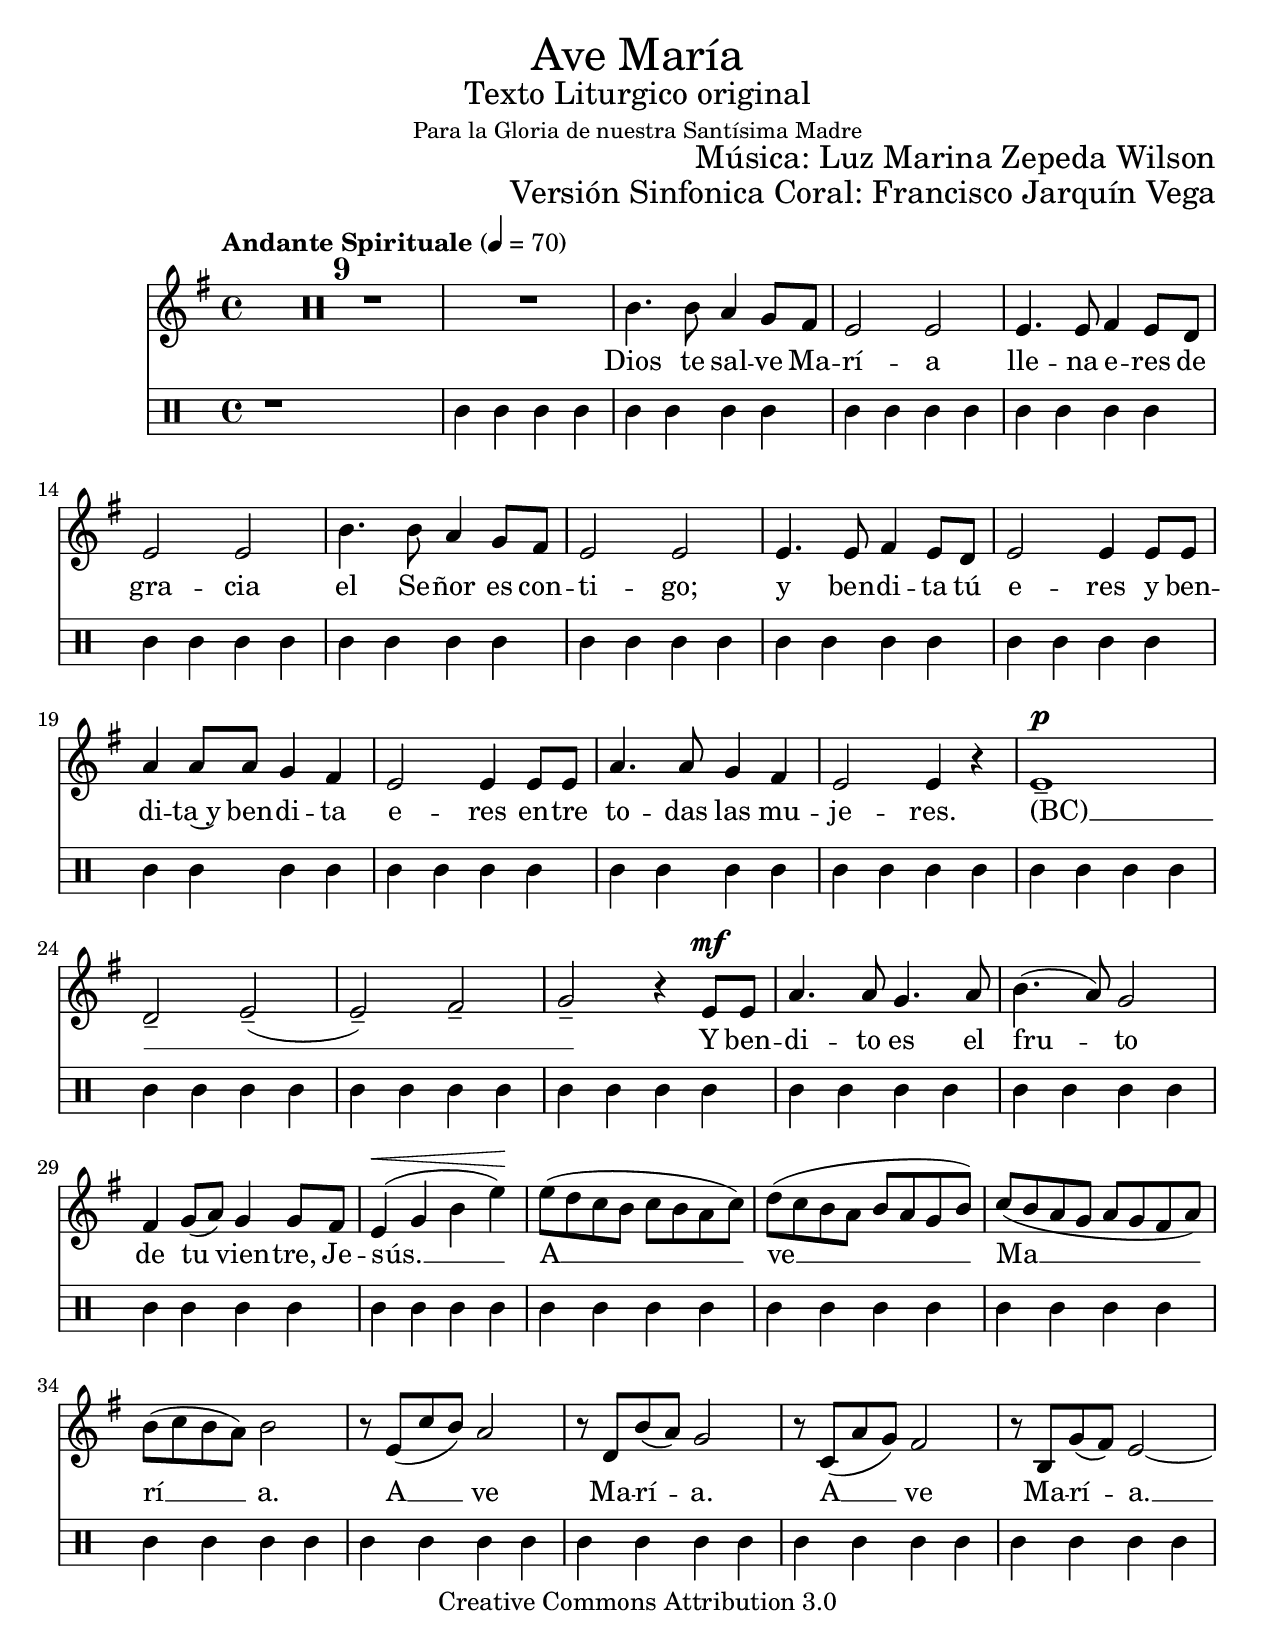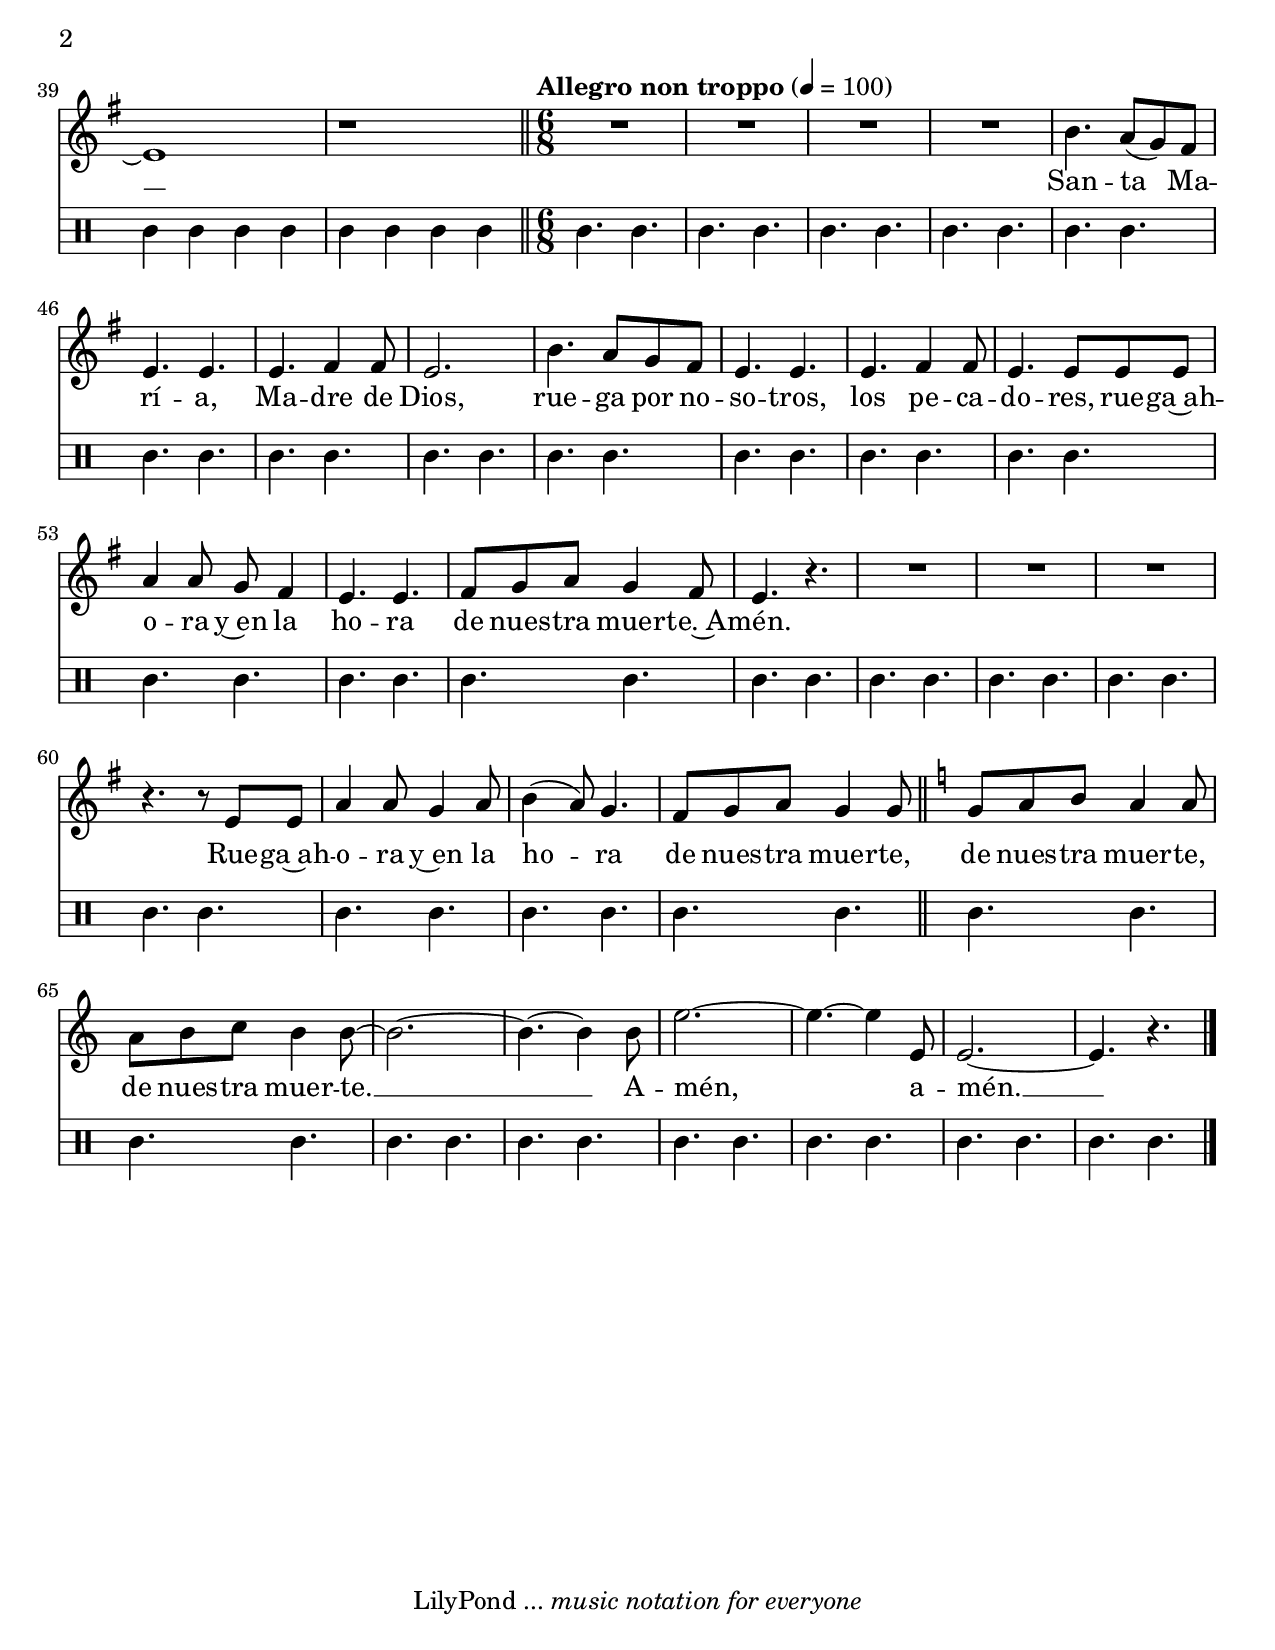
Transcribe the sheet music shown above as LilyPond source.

% ****************************************************************
%	Ave Maria - Soprano
%	by serach.sam@
% ****************************************************************
\language "espanol"
\version "2.19.49"

#(set-global-staff-size 22)

% --- Parametro globales
global = {
  \tempo "Andante Spirituale" 4=70
  \key mi \minor
  \time 4/4
  s1*40
  \bar "||"
  \tempo "Allegro non troppo" 4=100
  \time 6/8
  s2.*23
  \bar "||"
  \key la \minor
  s2.*8
  \bar "|."
}

\markup { \fill-line { \center-column { \fontsize #5 "Ave María" \fontsize #2 "Texto Liturgico original" \small "Para la Gloria de nuestra Santísima Madre" } } }
\markup { \fill-line { " " \fontsize #2 "Música: Luz Marina Zepeda Wilson"  } }
\markup { \fill-line { " " \fontsize #2 "Versión Sinfonica Coral: Francisco Jarquín Vega"  } }
\header {
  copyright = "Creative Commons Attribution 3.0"
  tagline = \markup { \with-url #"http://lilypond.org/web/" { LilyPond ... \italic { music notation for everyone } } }
  breakbefore = ##t 
}

% --- Musica
soprano = \relative do'' {
  \compressFullBarRests
  \dynamicUp
  R1*10				| %10
  si4. si8 la4 sol8 fas		| %11
  mi2 mi				| %12
  mi4. mi8 fas4 mi8 re		| %13
  mi2 mi				| %14
  si'4. si8 la4 sol8 fas		| %15
  mi2 mi				| %16
  mi4. mi8 fas4 mi8 re		| %17
  mi2 mi4 mi8 mi			| %18
  la4 la8 la sol4 fas		| %19
  mi2 mi4 mi8 mi			| %20
  la4. la8 sol4 fas		| %21
  mi2 mi4 r			| %22
  mi1--\p 			| %23	
  re2-- mi--(			| %24
  mi2--) fas--			| %25
  sol2-- r4 mi8\mf mi		| %26
  la4. la8 sol4. la8		| %27
  si4.( la8) sol2		| %28
  fas4 sol8( la) sol4 sol8 fas	| %29
  mi4\<( sol si mi\!)		| %30
  mi8( re do si do si la do)	| %31
  re8( do si la si la sol si)	| %32
  do8( si la sol la sol fas la)	| %33
  si8( do si la) si2		| %34
  r8 mi,( do' si) la2		| %35
  r8 re, si'( la) sol2		| %36
  r8 do,( la' sol) fas2		| %37
  r8 si, sol'( fas) mi2~		| %38
  mi1				| %39
  r1				| %40
  R2.*4				| %44
  si'4. la8( sol) fas		| %45
  mi4. mi			| %46
  mi4. fas4 fas8			| %47
  mi2.				| %48
  si'4. la8 sol fas		| %49
  mi4. mi			| %50
  mi4. fas4 fas8			| %51
  mi4. mi8 mi mi			| %52
  la4 la8 sol fas4		| %53
  mi4. mi			| %54
  fas8 sol la sol4 fas8		| %55
  mi4. r				| %56
  R2.*3				| %59
  r4. r8 mi8 mi			| %60
  la4 la8 sol4 la8		| %61
  si4( la8) sol4.		| %62
  fas8 sol la sol4 sol8		| %63
  sol8 la si la4 la8		| %64
  la8 si do si4 si8~		| %65
  si2.~				| %66
  si4.~ si4 si8			| %67
  mi2.~				| %68
  mi4.~ mi4 mi,8			| %69
  mi2.~				| %70
  mi4. r				| %71
}

% --- Letra
letra = \lyricmode {
  Dios te sal -- ve Ma -- rí -- a
  lle -- na e -- res de gra -- cia
  el Se -- ñor es con -- ti -- go;
  y ben -- di -- ta tú e -- res
  y ben -- di -- ta~y ben -- di -- ta e -- res
  en -- tre to -- das las mu -- je -- res.
  (BC) __ _ _ _ _
  Y ben -- di -- to es el fru -- to 
  de tu vien -- tre, Je -- sús. __
  A __ ve __ Ma __ rí __ a.
  A __ ve Ma -- rí -- a.
  A __ ve Ma -- rí -- a. __
  San -- ta Ma -- rí -- a, Ma -- dre de Dios,
  rue -- ga por no -- so -- tros, los pe -- ca -- do -- res,
  rue -- ga~ah -- o -- ra y~en la ho -- ra
  de nues -- tra muer -- te.~A -- mén.
  Rue -- ga~ah -- o -- ra y~en la ho -- ra
  de nues -- tra muer -- te, de nues -- tra muer -- te,
  de nues -- tra muer -- te. __ A -- mén, a -- mén. __
}

metronomo = \drummode {
  r1*9
  tri4 trim trim trim
  tri4 trim trim trim
  tri4 trim trim trim
  tri4 trim trim trim
  tri4 trim trim trim
  tri4 trim trim trim
  tri4 trim trim trim
  tri4 trim trim trim
  tri4 trim trim trim
  tri4 trim trim trim
  tri4 trim trim trim
  tri4 trim trim trim
  tri4 trim trim trim
  tri4 trim trim trim
  tri4 trim trim trim
  tri4 trim trim trim
  tri4 trim trim trim
  tri4 trim trim trim
  tri4 trim trim trim
  tri4 trim trim trim
  tri4 trim trim trim
  tri4 trim trim trim
  tri4 trim trim trim
  tri4 trim trim trim
  tri4 trim trim trim
  tri4 trim trim trim
  tri4 trim trim trim
  tri4 trim trim trim
  tri4 trim trim trim
  tri4 trim trim trim
  tri4 trim trim trim
  tri4. trim
  tri4. trim
  tri4. trim
  tri4. trim
  tri4. trim
  tri4. trim
  tri4. trim
  tri4. trim
  tri4. trim
  tri4. trim
  tri4. trim
  tri4. trim
  tri4. trim
  tri4. trim
  tri4. trim
  tri4. trim
  tri4. trim
  tri4. trim
  tri4. trim
  tri4. trim
  tri4. trim
  tri4. trim
  tri4. trim
  tri4. trim
  tri4. trim
  tri4. trim
  tri4. trim
  tri4. trim
  tri4. trim
  tri4. trim
  tri4. trim
}

\score {
  <<
    \new Staff <<
        \new Voice = "voz" << \global \soprano >>
        \new Lyrics \lyricsto "voz" \letra
    >>
    \new DrumStaff <<
      \metronomo
    >>
  >>
  \midi {}
  \layout {}
}

\paper {
  #(set-paper-size "letter")
}